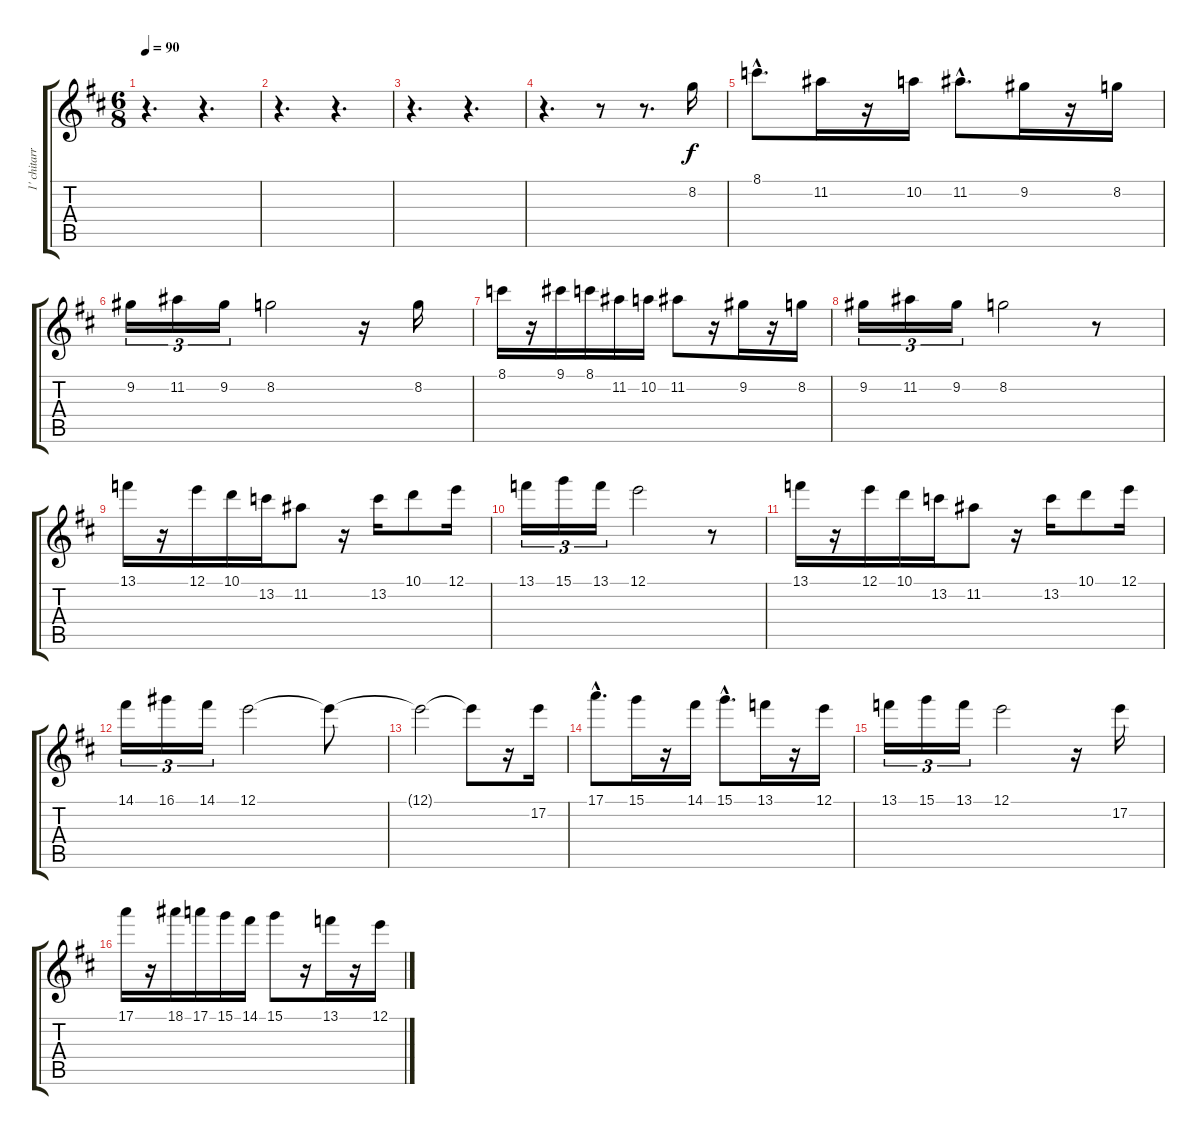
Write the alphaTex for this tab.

\track ("1' chitarra" "1' chitarr") {instrument acousticguitarnylon}
\staff {score tabs}
\tuning (E4 B3 G3 D3 A2 E2) {hide}
\ts (6 8)
\tempo 90
\clef g2
\ks bminor
r.4{d dy f instrument acousticguitarnylon} r.4{d} |
r.4{d} r.4{d} |
r.4{d} r.4{d} |
r.4{d} r.8 r.8{d} 8.2.16 |
8.1{hac}.8{d} 11.2.16 r.16 10.2.16 11.2{hac}.8{d} 9.2.16 r.16 8.2.16 |
9.2.16{tu (3 2)} 11.2.16{tu (3 2)} 9.2.16{tu (3 2)} 8.2.2 r.16 8.2.16 |
8.1.16 r.16 9.1.16 8.1.16 11.2.16 10.2.16 11.2.8 r.16 9.2.16 r.16 8.2.16 |
9.2.16{tu (3 2)} 11.2.16{tu (3 2)} 9.2.16{tu (3 2)} 8.2.2 r.8 |
13.1.16 r.16 12.1.16 10.1.16 13.2.16 11.2.8 r.16 13.2.16 10.1.8 12.1.16 |
13.1.16{tu (3 2)} 15.1.16{tu (3 2)} 13.1.16{tu (3 2)} 12.1.2 r.8 |
13.1.16 r.16 12.1.16 10.1.16 13.2.16 11.2.8 r.16 13.2.16 10.1.8 12.1.16 |
14.1.16{tu (3 2)} 16.1.16{tu (3 2)} 14.1.16{tu (3 2)} 12.1.2 12.1{t}.8 |
12.1{t}.2 12.1{t}.8 r.16 17.2.16 |
17.1{hac}.8{d} 15.1.16 r.16 14.1.16 15.1{hac}.8{d} 13.1.16 r.16 12.1.16 |
13.1.16{tu (3 2)} 15.1.16{tu (3 2)} 13.1.16{tu (3 2)} 12.1.2 r.16 17.2.16 |
17.1.16 r.16 18.1.16 17.1.16 15.1.16 14.1.16 15.1.8 r.16 13.1.16 r.16 12.1.16
